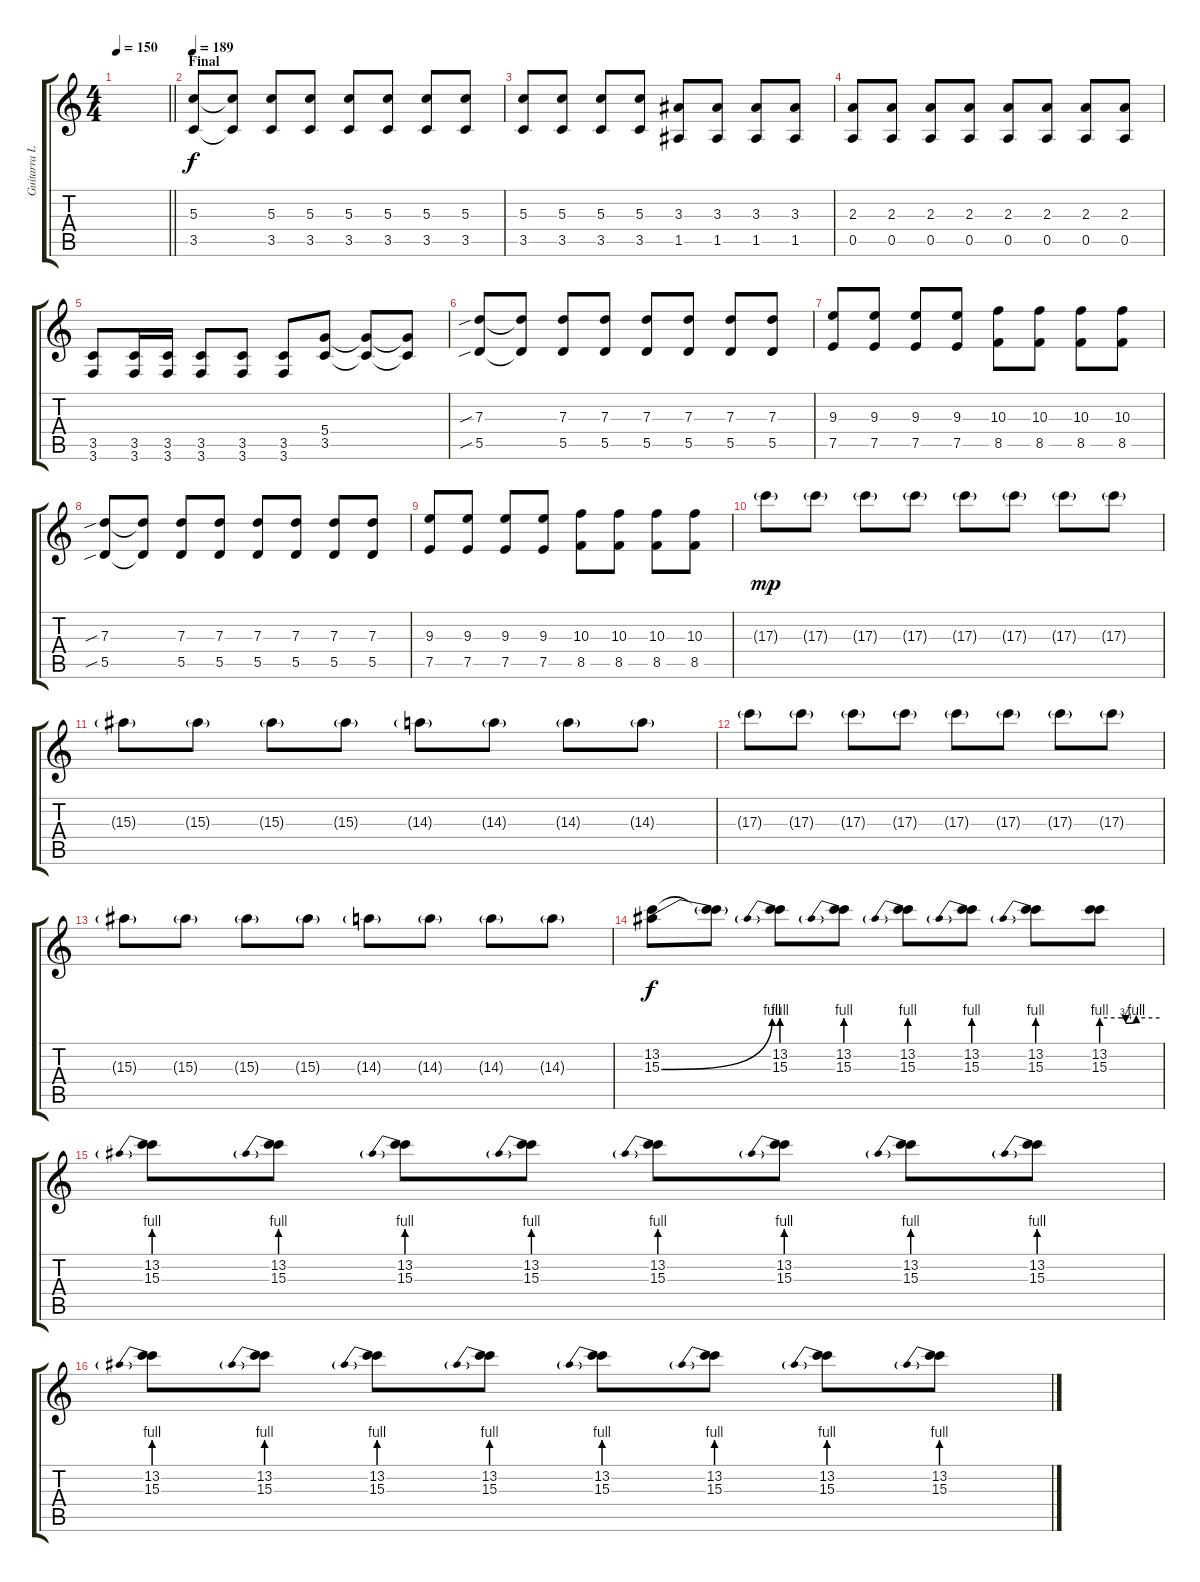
\track ("Guitarra L1" "Guitarra L") {instrument overdrivenguitar}
\staff {score tabs}
\tuning (E4 B3 G3 D3 A2 D2) {hide}
\ts (4 4)
\tempo 150
\clef g2
\barLineRight lightlight
\ks c
|
\section ("" "Final")
\tempo 189
(5.3 3.5).8 (5.3{t} 3.5{t}).8 (5.3 3.5).8 (5.3 3.5).8 (5.3 3.5).8 (5.3 3.5).8 (5.3 3.5).8 (5.3 3.5).8 |
(5.3 3.5).8 (5.3 3.5).8 (5.3 3.5).8 (5.3 3.5).8 (3.3 1.5).8 (3.3 1.5).8 (3.3 1.5).8 (3.3 1.5).8 |
(2.3 0.5).8 (2.3 0.5).8 (2.3 0.5).8 (2.3 0.5).8 (2.3 0.5).8 (2.3 0.5).8 (2.3 0.5).8 (2.3 0.5).8 |
(3.5 3.6).8 (3.5 3.6).16 (3.5 3.6).16 (3.5 3.6).8 (3.5 3.6).8 (3.5 3.6).8 (5.4 3.5).8 (5.4{t} 3.5{t}).8 (5.4{t} 3.5{t}).8 |
(7.3{sib} 5.5{sib}).8 (7.3{t} 5.5{t}).8 (7.3 5.5).8 (7.3 5.5).8 (7.3 5.5).8 (7.3 5.5).8 (7.3 5.5).8 (7.3 5.5).8 |
(9.3 7.5).8 (9.3 7.5).8 (9.3 7.5).8 (9.3 7.5).8 (10.3 8.5).8 (10.3 8.5).8 (10.3 8.5).8 (10.3 8.5).8 |
(7.3{sib} 5.5{sib}).8 (7.3{t} 5.5{t}).8 (7.3 5.5).8 (7.3 5.5).8 (7.3 5.5).8 (7.3 5.5).8 (7.3 5.5).8 (7.3 5.5).8 |
(9.3 7.5).8 (9.3 7.5).8 (9.3 7.5).8 (9.3 7.5).8 (10.3 8.5).8 (10.3 8.5).8 (10.3 8.5).8 (10.3 8.5).8 |
17.3{g}.8{dy mp} 17.3{g}.8 17.3{g}.8 17.3{g}.8 17.3{g}.8 17.3{g}.8 17.3{g}.8 17.3{g}.8 |
15.3{g}.8 15.3{g}.8 15.3{g}.8 15.3{g}.8 14.3{g}.8 14.3{g}.8 14.3{g}.8 14.3{g}.8 |
17.3{g}.8 17.3{g}.8 17.3{g}.8 17.3{g}.8 17.3{g}.8 17.3{g}.8 17.3{g}.8 17.3{g}.8 |
15.3{g}.8 15.3{g}.8 15.3{g}.8 15.3{g}.8 14.3{g}.8 14.3{g}.8 14.3{g}.8 14.3{g}.8 |
(13.2 15.3{be (bend 0 0 60 4)}).8{dy f} (13.2{t} 15.3{t}).8 (13.2 15.3{be (prebend 0 4 60 4)}).8 (13.2 15.3{be (prebend 0 4 60 4)}).8 (13.2 15.3{be (prebend 0 4 60 4)}).8 (13.2 15.3{be (prebend 0 4 60 4)}).8 (13.2 15.3{be (prebend 0 4 60 4)}).8 (13.2 15.3{be (custom 0 4 21 4 25 3 36 4 60 4)}).8 |
(13.2 15.3{be (prebend 0 4 60 4)}).8 (13.2 15.3{be (prebend 0 4 60 4)}).8 (13.2 15.3{be (prebend 0 4 60 4)}).8 (13.2 15.3{be (prebend 0 4 60 4)}).8 (13.2 15.3{be (prebend 0 4 60 4)}).8 (13.2 15.3{be (prebend 0 4 60 4)}).8 (13.2 15.3{be (prebend 0 4 60 4)}).8 (13.2 15.3{be (prebend 0 4 60 4)}).8 |
(13.2 15.3{be (prebend 0 4 60 4)}).8 (13.2 15.3{be (prebend 0 4 60 4)}).8 (13.2 15.3{be (prebend 0 4 60 4)}).8 (13.2 15.3{be (prebend 0 4 60 4)}).8 (13.2 15.3{be (prebend 0 4 60 4)}).8 (13.2 15.3{be (prebend 0 4 60 4)}).8 (13.2 15.3{be (prebend 0 4 60 4)}).8 (13.2 15.3{be (prebend 0 4 60 4)}).8
